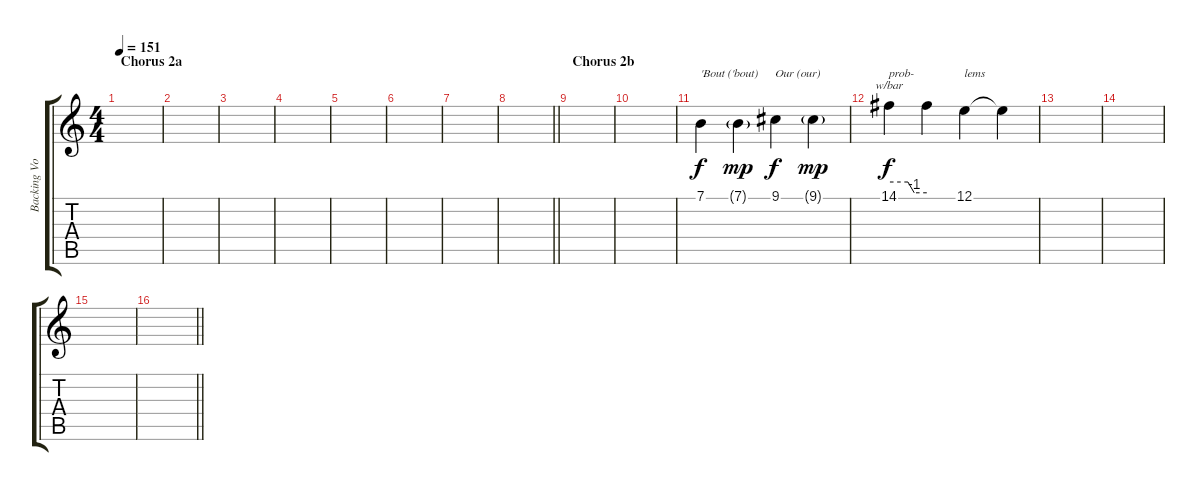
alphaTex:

\track ("Backing Vocals (Kele Okereke)" "Backing Vo") {instrument synthvoice}
\staff {score tabs}
\tuning (E4 B3 G3 D3 A2 E2) {hide}
\ts (4 4)
\section ("" "Chorus 2a")
\tempo 151
\clef g2
\ks c
|
|
|
|
|
|
|
\barLineRight lightlight
|
\section ("" "Chorus 2b")
|
|
7.1.4{txt "'Bout ('bout)"} 7.1{g}.4{dy mp} 9.1.4{txt "Our (our)" dy f} 9.1{g}.4{dy mp} |
14.1.4{tbe (custom default 0 0 30 0 40 -4 60 -4) txt "prob-" dy f} 14.1{t}.4 12.1.4{txt "lems"} 12.1{t}.4 |
|
|
|
\barLineRight lightlight
